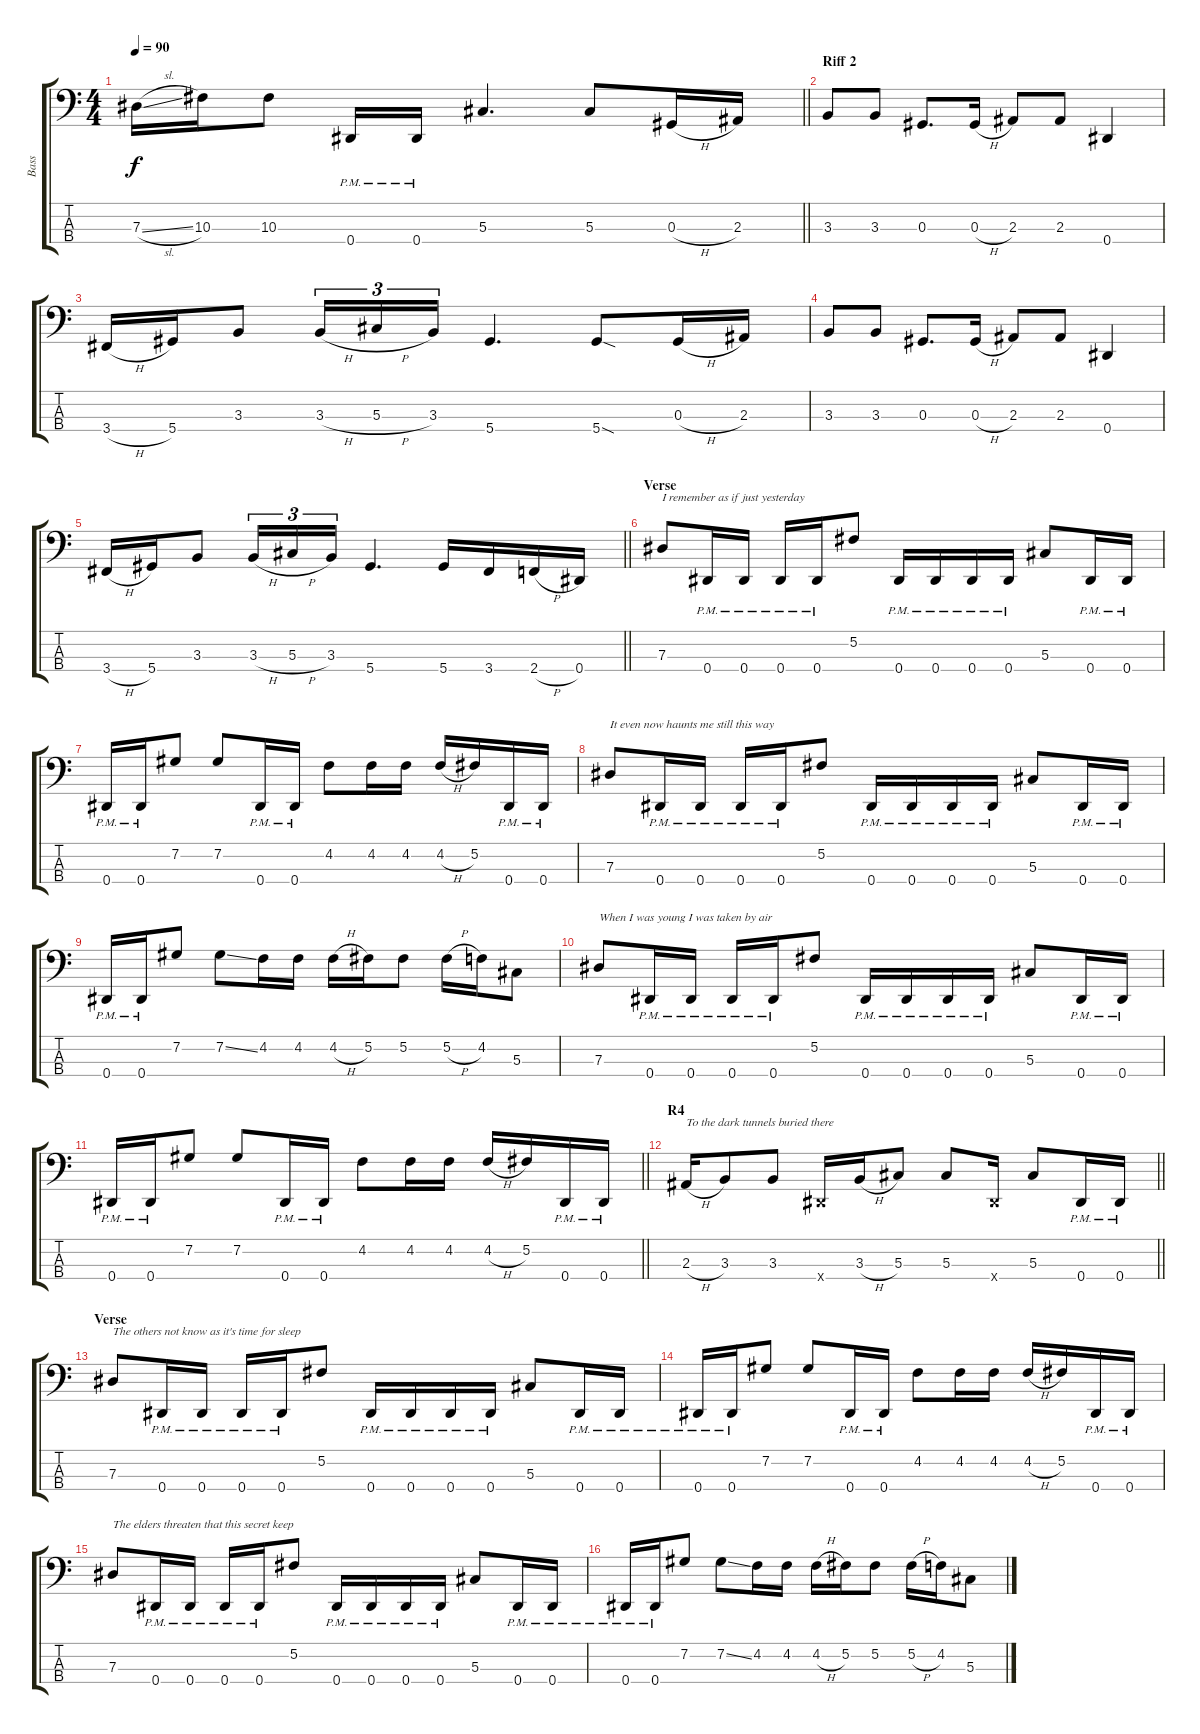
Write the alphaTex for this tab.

\track ("Bass" "Bass") {instrument electricbassfinger bank 255}
\staff {score tabs}
\tuning (Gb2 Db2 Ab1 Eb1) {hide}
\ts (4 4)
\tempo 90
\clef f4
\barLineRight lightlight
\ks c
7.3{sl}.16{dy f} 10.3.16 10.3.8 0.4{pm}.16 0.4{pm}.16 5.3.4{d} 5.3.8 0.3{h}.16 2.3.16 |
\section ("" "Riff 2")
3.3.8 3.3.8 0.3.8{d} 0.3{h}.16 2.3.8 2.3.8 0.4.4 |
3.4{h}.16 5.4.16 3.3.8 3.3{h}.16{tu (3 2)} 5.3{h}.16{tu (3 2)} 3.3.16{tu (3 2)} 5.4.4{d} 5.4{sod}.8 0.3{h}.16 2.3.16 |
3.3.8 3.3.8 0.3.8{d} 0.3{h}.16 2.3.8 2.3.8 0.4.4 |
\barLineRight lightlight
3.4{h}.16 5.4.16 3.3.8 3.3{h}.16{tu (3 2)} 5.3{h}.16{tu (3 2)} 3.3.16{tu (3 2)} 5.4.4{d} 5.4.16 3.4.16 2.4{h}.16 0.4.16 |
\section ("" "Verse")
7.3.8{txt "I remember as if just yesterday"} 0.4{pm}.16 0.4{pm}.16 0.4{pm}.16 0.4{pm}.16 5.2.8 0.4{pm}.16 0.4{pm}.16 0.4{pm}.16 0.4{pm}.16 5.3.8 0.4{pm}.16 0.4{pm}.16 |
0.4{pm}.16 0.4{pm}.16 7.2.8 7.2.8 0.4{pm}.16 0.4{pm}.16 4.2.8 4.2.16 4.2.16 4.2{h}.16 5.2.16 0.4{pm}.16 0.4{pm}.16 |
7.3.8{txt "It even now haunts me still this way"} 0.4{pm}.16 0.4{pm}.16 0.4{pm}.16 0.4{pm}.16 5.2.8 0.4{pm}.16 0.4{pm}.16 0.4{pm}.16 0.4{pm}.16 5.3.8 0.4{pm}.16 0.4{pm}.16 |
0.4{pm}.16 0.4{pm}.16 7.2.8 7.2{ss}.8 4.2.16 4.2.16 4.2{h}.16 5.2.16 5.2.8 5.2{h}.16 4.2.16 5.3.8 |
7.3.8{txt "When I was young I was taken by air"} 0.4{pm}.16 0.4{pm}.16 0.4{pm}.16 0.4{pm}.16 5.2.8 0.4{pm}.16 0.4{pm}.16 0.4{pm}.16 0.4{pm}.16 5.3.8 0.4{pm}.16 0.4{pm}.16 |
\barLineRight lightlight
0.4{pm}.16 0.4{pm}.16 7.2.8 7.2.8 0.4{pm}.16 0.4{pm}.16 4.2.8 4.2.16 4.2.16 4.2{h}.16 5.2.16 0.4{pm}.16 0.4{pm}.16 |
\section ("" "R4")
\barLineRight lightlight
2.3{h}.16{txt "To the dark tunnels buried there"} 3.3.8 3.3.8 0.4{x}.16 3.3{h}.16 5.3.8 5.3.8 0.4{x}.16 5.3.8 0.4{pm}.16 0.4{pm}.16 |
\section ("" "Verse")
7.3.8{txt "The others not know as it's time for sleep"} 0.4{pm}.16 0.4{pm}.16 0.4{pm}.16 0.4{pm}.16 5.2.8 0.4{pm}.16 0.4{pm}.16 0.4{pm}.16 0.4{pm}.16 5.3.8 0.4{pm}.16 0.4{pm}.16 |
0.4{pm}.16 0.4{pm}.16 7.2.8 7.2.8 0.4{pm}.16 0.4{pm}.16 4.2.8 4.2.16 4.2.16 4.2{h}.16 5.2.16 0.4{pm}.16 0.4{pm}.16 |
7.3.8{txt "The elders threaten that this secret keep"} 0.4{pm}.16 0.4{pm}.16 0.4{pm}.16 0.4{pm}.16 5.2.8 0.4{pm}.16 0.4{pm}.16 0.4{pm}.16 0.4{pm}.16 5.3.8 0.4{pm}.16 0.4{pm}.16 |
0.4{pm}.16 0.4{pm}.16 7.2.8 7.2{ss}.8 4.2.16 4.2.16 4.2{h}.16 5.2.16 5.2.8 5.2{h}.16 4.2.16 5.3.8
